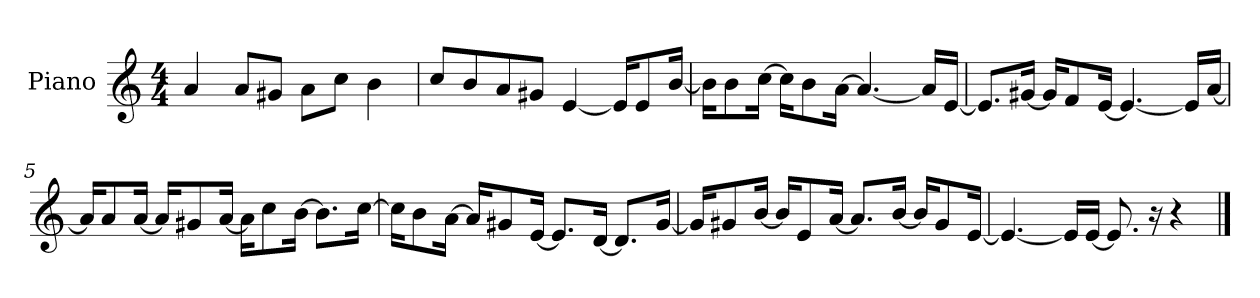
**kern
*part1
*staff1
*I"Piano
*I'P-no
*clefG2
*k[]
*M4/4
*MM90
=1
4a/
8a/L
8g#X/J
8a\L
8cc\J
4b\
=2
8cc/L
8b/
8a/
8g#X/J
[4e/
16e/KL]
8e/
[16b/Jk
=3
16b\KL]
8b\
[16cc\Jk
16cc\KL]
8b\
[16a\Jk
4.a/_
16a/LL]
[16e/JJ
=4
8.e/L]
[16g#X/Jk
16g#/KL]
8f/
[16e/Jk
4.e/_
16e/LL]
[16a/JJ
!!LO:LB:g=z
=5
16a/KL]
8a/
[16a/Jk
16a/KL]
8g#X/
[16a/Jk
16a\KL]
8cc\
[16b\Jk
8.b\L]
[16cc\Jk
=6
16cc\KL]
8b\
[16a\Jk
16a/KL]
8g#X/
[16e/Jk
8.e/L]
[16d/Jk
8.d/L]
[16g#/Jk
=7
16g#/KL]
8g#X/
[16b/Jk
16b/KL]
8e/
[16a/Jk
8.a/L]
[16b/Jk
16b/KL]
8g#/
[16e/Jk
=8
4.e/_
16e/LL]
[16e/JJ
8.e/]
16r
4r
==
*-
